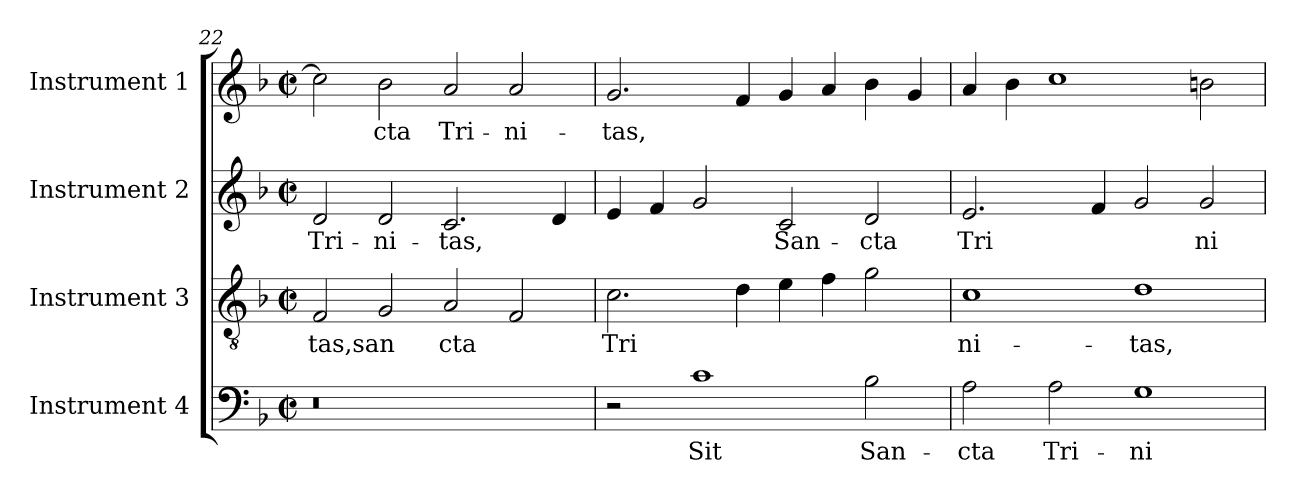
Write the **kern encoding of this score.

**kern	**text	**kern	**text	**kern	**text	**kern	**text
*part4	*part4	*part3	*part3	*part2	*part2	*part1	*part1
*staff4	*staff4	*staff3	*staff3	*staff2	*staff2	*staff1	*staff1
*I"Instrument 4	*	*I"Instrument 3	*	*I"Instrument 2	*	*I"Instrument 1	*
!!LO:PB:g=z
*clefF4	*	*clefGv2	*	*clefG2	*	*clefG2	*
*k[b-]	*	*k[b-]	*	*k[b-]	*	*k[b-]	*
*F:	*	*F:	*	*F:	*	*F:	*
*M2/2	*	*M2/2	*	*M2/2	*	*M2/2	*
*met(c|)	*	*met(c|)	*	*met(c|)	*	*met(c|)	*
=22	=22	=22	=22	=22	=22	=22	=22
!	!	!	!LO:LY:b:cj	!	!LO:LY:b:cj	!	!LO:LY:b:cj
0r	.	2F/	-tas,san	2d/	Tri-	2cc\]	-
!	!	!	!LO:LY:b:cj	!	!LO:LY:b:cj	!	!LO:LY:b:cj
.	.	2G/	.	2d/	-ni-	2b-\	-cta
!	!	!	!LO:LY:b:cj	!	!LO:LY:b:cj	!	!LO:LY:b:cj
.	.	2A/	cta	2.c/	-tas,	2a/	Tri-
!	!	!	!LO:LY:b:cj	!	!	!	!LO:LY:b:cj
.	.	2F/	.	.	.	2a/	-ni-
!	!	!	!	!	!LO:LY:b:cj	!	!
.	.	.	.	4d/	.	.	.
=23	=23	=23	=23	=23	=23	=23	=23
!	!	!	!LO:LY:b:cj	!	!LO:LY:b:cj	!	!LO:LY:b:cj
2r	.	2.c\	Tri-	4e/	.	2.g/	-tas,
!	!	!	!	!	!LO:LY:b:cj	!	!
.	.	.	.	4f/	.	.	.
!	!LO:LY:b:cj	!	!	!	!LO:LY:b:cj	!	!
1c	Sit	.	.	2g/	.	.	.
!	!	!	!LO:LY:b:cj	!	!	!	!LO:LY:b:cj
.	.	4d\	--	.	.	4f/	.
!	!	!	!LO:LY:b:cj	!	!LO:LY:b:cj	!	!LO:LY:b:cj
.	.	4e\	--	2c/	San-	4g/	.
!	!	!	!LO:LY:b:cj	!	!	!	!LO:LY:b:cj
.	.	4f\	--	.	.	4a/	.
!	!LO:LY:b:cj	!	!LO:LY:b:cj	!	!LO:LY:b:cj	!	!LO:LY:b:cj
2B-\	San-	2g\	--	2d/	-cta	4b-\	.
!	!	!	!	!	!	!	!LO:LY:b:cj
.	.	.	.	.	.	4g/	.
=24	=24	=24	=24	=24	=24	=24	=24
!	!LO:LY:b:cj	!	!LO:LY:b:cj	!	!LO:LY:b:cj	!	!LO:LY:b:cj
2A\	-cta	1c	-ni-	2.e/	Tri-	4a/	.
!	!	!	!	!	!	!	!LO:LY:b:cj
.	.	.	.	.	.	4b-\	.
!	!LO:LY:b:cj	!	!	!	!	!	!LO:LY:b:cj
2A\	Tri-	.	.	.	.	1cc	.
!	!	!	!	!	!LO:LY:b:cj	!	!
.	.	.	.	4f/	--	.	.
!	!LO:LY:b:cj	!	!LO:LY:b:cj	!	!LO:LY:b:cj	!	!
1G	-ni-	1d	-tas,	2g/	--	.	.
!	!	!	!	!	!LO:LY:b:cj	!	!LO:LY:b:cj
.	.	.	.	2g/	-ni-	2b\	.
=	=	=	=	=	=	=	=
*-	*-	*-	*-	*-	*-	*-	*-
